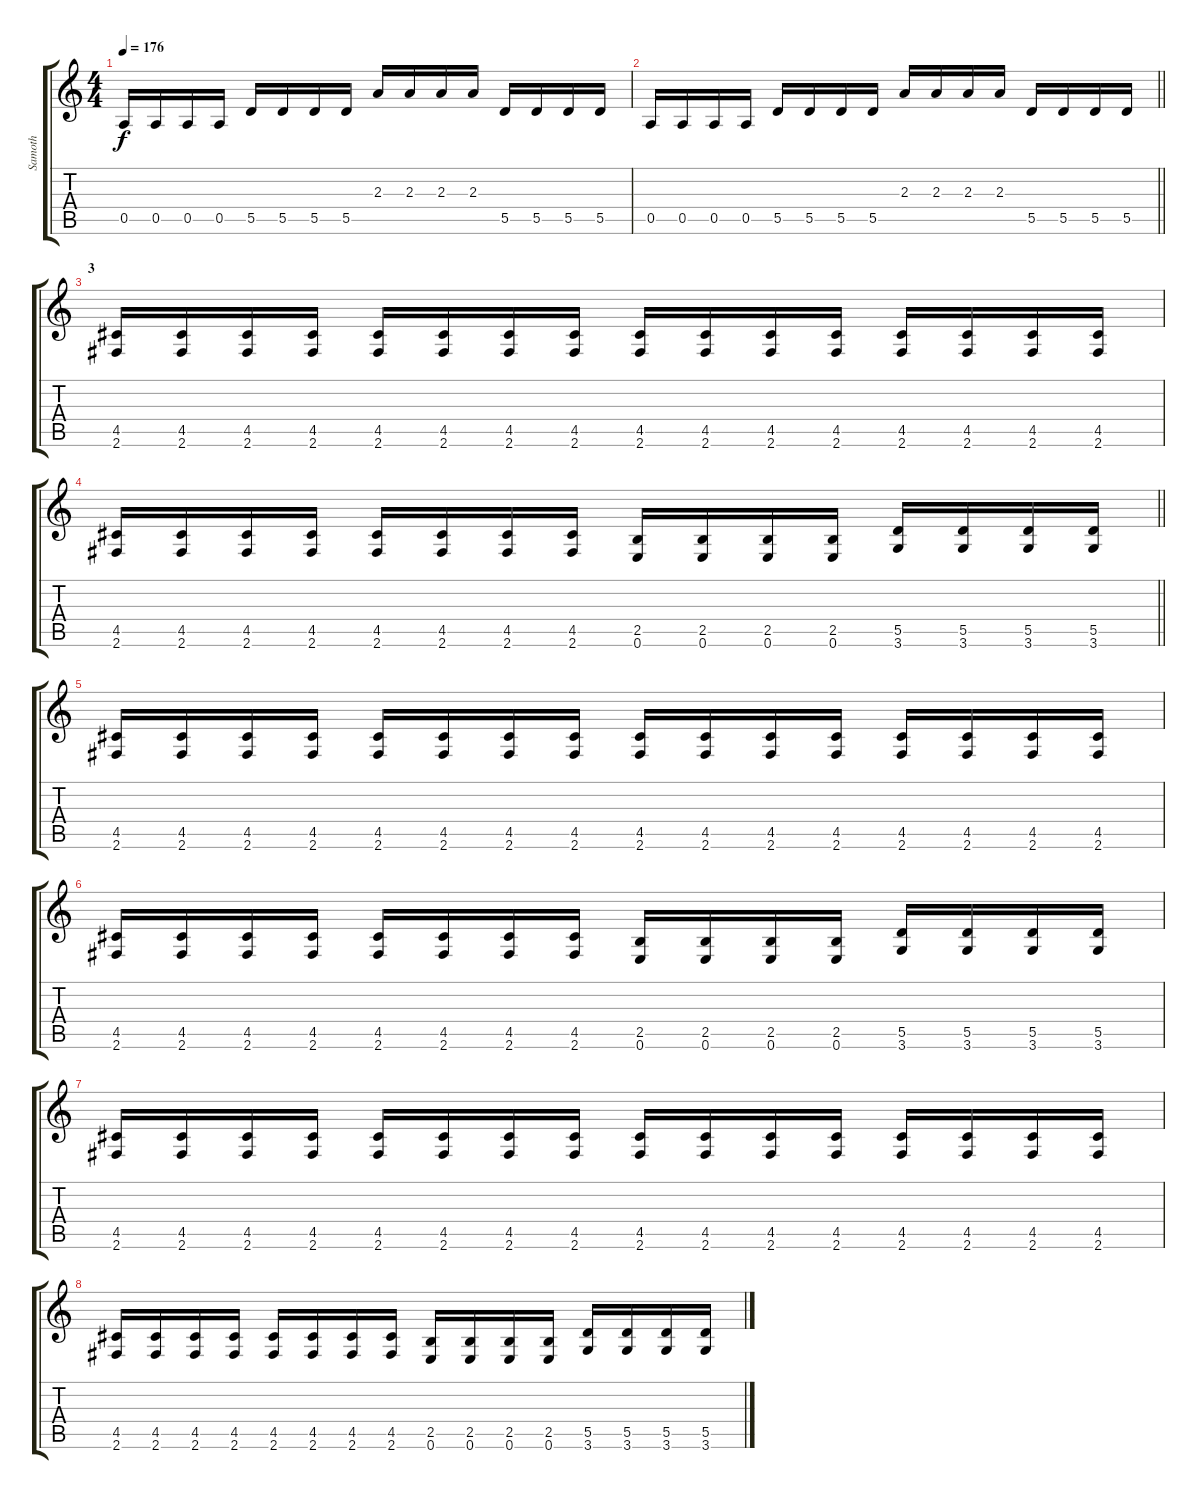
\track ("Samoth" "Samoth") {instrument overdrivenguitar}
\staff {score tabs}
\tuning (E4 B3 G3 D3 A2 E2) {hide}
\ts (4 4)
\tempo 176
\clef g2
\ks c
0.5.16{dy f} 0.5.16 0.5.16 0.5.16 5.5.16 5.5.16 5.5.16 5.5.16 2.3.16 2.3.16 2.3.16 2.3.16 5.5.16 5.5.16 5.5.16 5.5.16 |
\barLineRight lightlight
0.5.16 0.5.16 0.5.16 0.5.16 5.5.16 5.5.16 5.5.16 5.5.16 2.3.16 2.3.16 2.3.16 2.3.16 5.5.16 5.5.16 5.5.16 5.5.16 |
\section ("" "3")
(4.5 2.6).16 (4.5 2.6).16 (4.5 2.6).16 (4.5 2.6).16 (4.5 2.6).16 (4.5 2.6).16 (4.5 2.6).16 (4.5 2.6).16 (4.5 2.6).16 (4.5 2.6).16 (4.5 2.6).16 (4.5 2.6).16 (4.5 2.6).16 (4.5 2.6).16 (4.5 2.6).16 (4.5 2.6).16 |
\barLineRight lightlight
(4.5 2.6).16 (4.5 2.6).16 (4.5 2.6).16 (4.5 2.6).16 (4.5 2.6).16 (4.5 2.6).16 (4.5 2.6).16 (4.5 2.6).16 (2.5 0.6).16 (2.5 0.6).16 (2.5 0.6).16 (2.5 0.6).16 (5.5 3.6).16 (5.5 3.6).16 (5.5 3.6).16 (5.5 3.6).16 |
\section ("" "")
(4.5 2.6).16 (4.5 2.6).16 (4.5 2.6).16 (4.5 2.6).16 (4.5 2.6).16 (4.5 2.6).16 (4.5 2.6).16 (4.5 2.6).16 (4.5 2.6).16 (4.5 2.6).16 (4.5 2.6).16 (4.5 2.6).16 (4.5 2.6).16 (4.5 2.6).16 (4.5 2.6).16 (4.5 2.6).16 |
(4.5 2.6).16 (4.5 2.6).16 (4.5 2.6).16 (4.5 2.6).16 (4.5 2.6).16 (4.5 2.6).16 (4.5 2.6).16 (4.5 2.6).16 (2.5 0.6).16 (2.5 0.6).16 (2.5 0.6).16 (2.5 0.6).16 (5.5 3.6).16 (5.5 3.6).16 (5.5 3.6).16 (5.5 3.6).16 |
(4.5 2.6).16 (4.5 2.6).16 (4.5 2.6).16 (4.5 2.6).16 (4.5 2.6).16 (4.5 2.6).16 (4.5 2.6).16 (4.5 2.6).16 (4.5 2.6).16 (4.5 2.6).16 (4.5 2.6).16 (4.5 2.6).16 (4.5 2.6).16 (4.5 2.6).16 (4.5 2.6).16 (4.5 2.6).16 |
(4.5 2.6).16 (4.5 2.6).16 (4.5 2.6).16 (4.5 2.6).16 (4.5 2.6).16 (4.5 2.6).16 (4.5 2.6).16 (4.5 2.6).16 (2.5 0.6).16 (2.5 0.6).16 (2.5 0.6).16 (2.5 0.6).16 (5.5 3.6).16 (5.5 3.6).16 (5.5 3.6).16 (5.5 3.6).16
